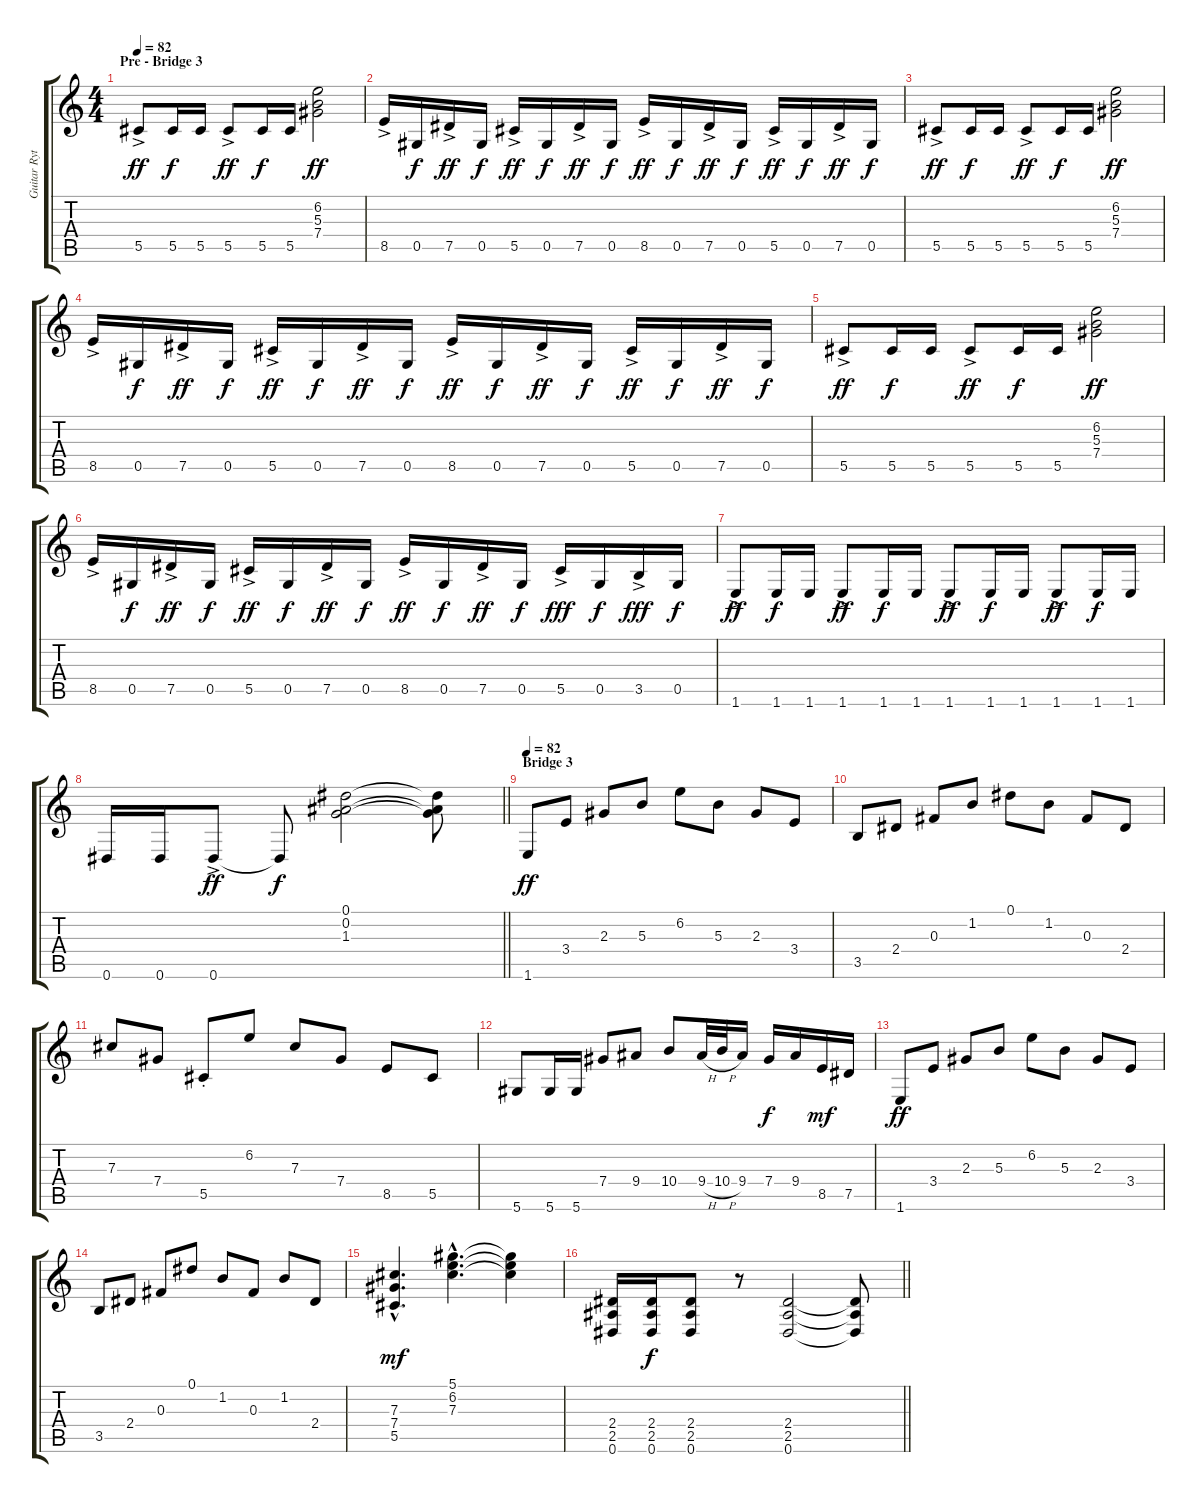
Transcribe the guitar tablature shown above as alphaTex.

\track ("Guitar Rythm (Right)" "Guitar Ryt") {instrument distortionguitar}
\staff {score tabs}
\tuning (Eb4 Bb3 Gb3 Db3 Ab2 Eb2) {hide}
\ts (4 4)
\section ("" "Pre - Bridge 3")
\tempo 82
\clef g2
\ks c
5.5{ac}.8{dy ff} 5.5.16{dy f} 5.5.16 5.5{ac}.8{dy ff} 5.5.16{dy f} 5.5.16 (6.2 5.3 7.4).2{dy ff} |
8.5{ac}.16 0.5.16{dy f} 7.5{ac}.16{dy ff} 0.5.16{dy f} 5.5{ac}.16{dy ff} 0.5.16{dy f} 7.5{ac}.16{dy ff} 0.5.16{dy f} 8.5{ac}.16{dy ff} 0.5.16{dy f} 7.5{ac}.16{dy ff} 0.5.16{dy f} 5.5{ac}.16{dy ff} 0.5.16{dy f} 7.5{ac}.16{dy ff} 0.5.16{dy f} |
5.5{ac}.8{dy ff} 5.5.16{dy f} 5.5.16 5.5{ac}.8{dy ff} 5.5.16{dy f} 5.5.16 (6.2 5.3 7.4).2{dy ff} |
8.5{ac}.16 0.5.16{dy f} 7.5{ac}.16{dy ff} 0.5.16{dy f} 5.5{ac}.16{dy ff} 0.5.16{dy f} 7.5{ac}.16{dy ff} 0.5.16{dy f} 8.5{ac}.16{dy ff} 0.5.16{dy f} 7.5{ac}.16{dy ff} 0.5.16{dy f} 5.5{ac}.16{dy ff} 0.5.16{dy f} 7.5{ac}.16{dy ff} 0.5.16{dy f} |
5.5{ac}.8{dy ff} 5.5.16{dy f} 5.5.16 5.5{ac}.8{dy ff} 5.5.16{dy f} 5.5.16 (6.2 5.3 7.4).2{dy ff} |
8.5{ac}.16 0.5.16{dy f} 7.5{ac}.16{dy ff} 0.5.16{dy f} 5.5{ac}.16{dy ff} 0.5.16{dy f} 7.5{ac}.16{dy ff} 0.5.16{dy f} 8.5{ac}.16{dy ff} 0.5.16{dy f} 7.5{ac}.16{dy ff} 0.5.16{dy f} 5.5{ac}.16{dy fff} 0.5.16{dy f} 3.5{ac}.16{dy fff} 0.5.16{dy f} |
1.6{ac}.8{dy ff} 1.6.16{dy f} 1.6.16 1.6{ac}.8{dy ff} 1.6.16{dy f} 1.6.16 1.6{ac}.8{dy ff} 1.6.16{dy f} 1.6.16 1.6{ac}.8{dy ff} 1.6.16{dy f} 1.6.16 |
\barLineRight lightlight
0.6.16 0.6.16 0.6{ac}.8{dy ff} 0.6{t}.8{dy f} (0.1 0.2 1.3).2 (0.1{t} 0.2{t} 1.3{t}).8 |
\section ("" "Bridge 3")
\tempo 82
1.6.8{dy ff volume 12} 3.4.8 2.3.8 5.3.8 6.2.8 5.3.8 2.3.8 3.4.8 |
3.5.8 2.4.8 0.3.8 1.2.8 0.1.8 1.2.8 0.3.8 2.4.8 |
7.3.8 7.4.8 5.5{st}.8 6.2.8 7.3.8 7.4.8 8.5.8 5.5.8 |
5.6.8{volume 16} 5.6.16 5.6.16 7.4.8 9.4.8 10.4.8 9.4{h}.32 10.4{h}.32 9.4.16 7.4.16{dy f} 9.4.16 8.5.16{dy mf} 7.5.16 |
1.6.8{dy ff} 3.4.8 2.3.8 5.3.8 6.2.8 5.3.8 2.3.8 3.4.8 |
3.5.8 2.4.8 0.3.8 0.1.8 1.2.8 0.3.8 1.2.8 2.4.8 |
(7.3{hac} 7.4{hac} 5.5{hac}).4{d dy mf} (5.1{hac} 6.2{hac} 7.3{hac}).4{d} (5.1{t} 6.2{t} 7.3{t}).4 |
\barLineRight lightlight
(2.4 2.5 0.6).16 (2.4 2.5 0.6).16{dy f} (2.4 2.5 0.6).8 r.8 (2.4 2.5 0.6).2 (2.4{t} 2.5{t} 0.6{t}).8
